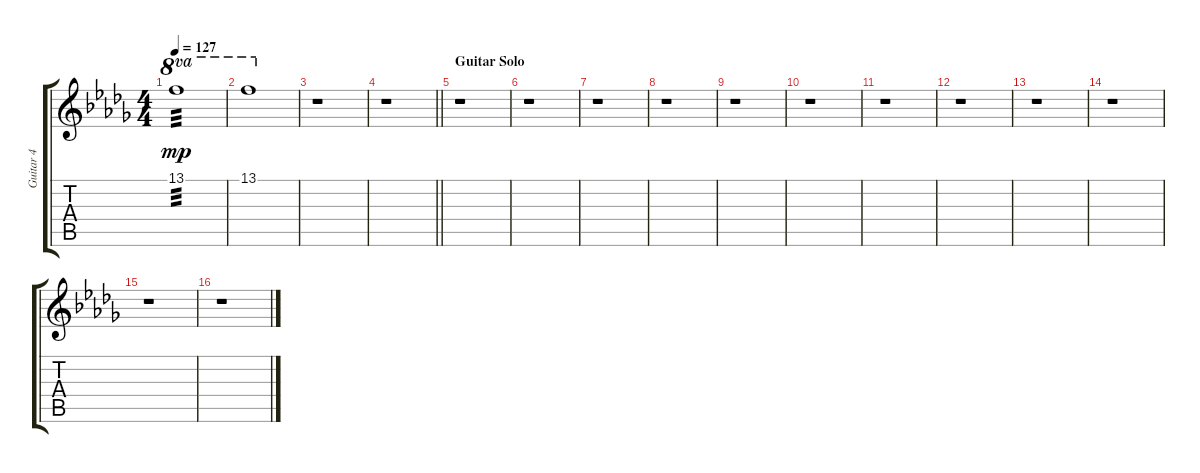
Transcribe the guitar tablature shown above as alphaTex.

\track ("Guitar 4" "Guitar 4") {instrument electricguitarclean}
\staff {score tabs}
\tuning (E4 B3 G3 D3 A2 E2) {hide}
\ts (4 4)
\tempo 127
\clef g2
\ks bbminor
13.1.1{ot 8va tp 3 dy mp} |
13.1.1{ot 8va} |
r.1 |
\barLineRight lightlight
r.1 |
\section ("" "Guitar Solo")
r.1 |
r.1 |
r.1 |
r.1 |
r.1 |
r.1 |
r.1 |
r.1 |
r.1 |
r.1 |
r.1 |
r.1
